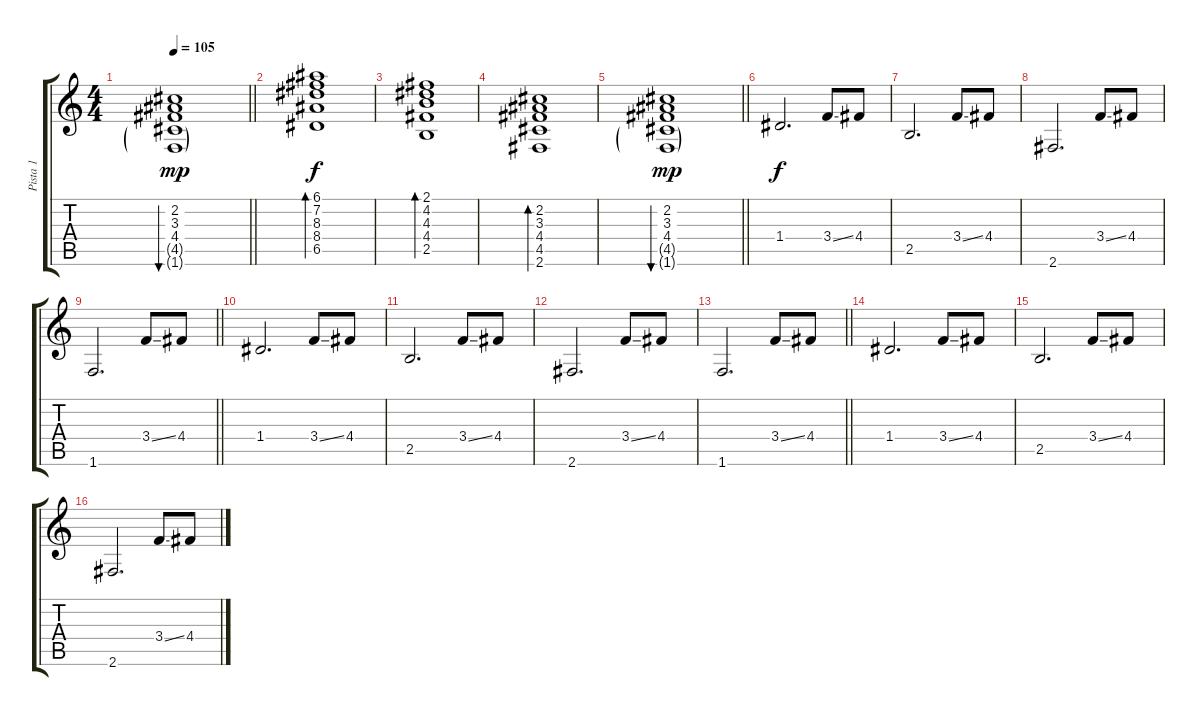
\track ("Pista 1" "Pista 1") {instrument electricguitarjazz}
\staff {score tabs}
\tuning (E4 B3 G3 D3 A2 E2) {hide}
\ts (4 4)
\tempo 105
\clef g2
\barLineRight lightlight
\ks c
(2.2 3.3 4.4 4.5{g} 1.6{g}).1{bu 60 dy mp} |
(6.1 7.2 8.3 8.4 6.5).1{bd 120 dy f} |
(2.1 4.2 4.3 4.4 2.5).1{bd 120} |
(2.2 3.3 4.4 4.5 2.6).1{bd 120} |
\barLineRight lightlight
(2.2 3.3 4.4 4.5{g} 1.6{g}).1{bu 60 dy mp} |
1.4.2{d dy f volume 14 instrument electricguitarjazz} 3.4{ss}.8 4.4.8 |
2.5.2{d} 3.4{ss}.8 4.4.8 |
2.6.2{d} 3.4{ss}.8 4.4.8 |
\barLineRight lightlight
1.6.2{d} 3.4{ss}.8 4.4.8 |
1.4.2{d volume 14 instrument electricguitarjazz} 3.4{ss}.8 4.4.8 |
2.5.2{d} 3.4{ss}.8 4.4.8 |
2.6.2{d} 3.4{ss}.8 4.4.8 |
\barLineRight lightlight
1.6.2{d} 3.4{ss}.8 4.4.8 |
1.4.2{d volume 14 instrument electricguitarjazz} 3.4{ss}.8 4.4.8 |
2.5.2{d} 3.4{ss}.8 4.4.8 |
2.6.2{d} 3.4{ss}.8 4.4.8
